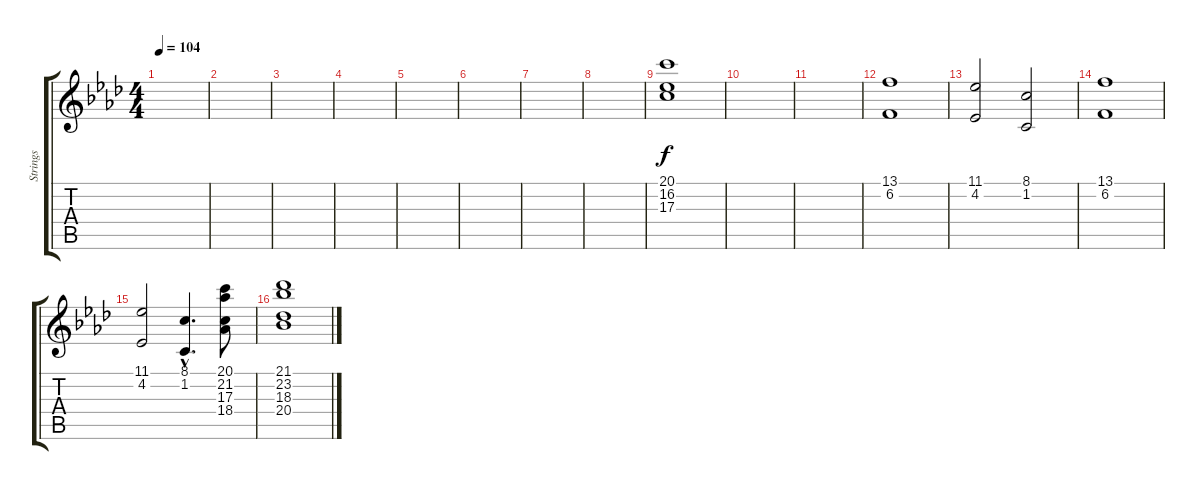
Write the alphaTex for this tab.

\track ("Strings" "Strings") {instrument stringensemble1}
\staff {score tabs}
\tuning (E4 B3 G3 D3 A2 E2) {hide}
\ts (4 4)
\tempo 104
\clef g2
\ks ab
|
|
|
|
|
|
|
|
(20.1 16.2 17.3).1 |
|
|
(13.1 6.2).1 |
(11.1 4.2).2 (8.1 1.2).2 |
(13.1 6.2).1 |
(11.1 4.2).2 (8.1{hac} 1.2{hac}).4{d} (20.1 21.2 17.3 18.4).8 |
(21.1 23.2 18.3 20.4).1
